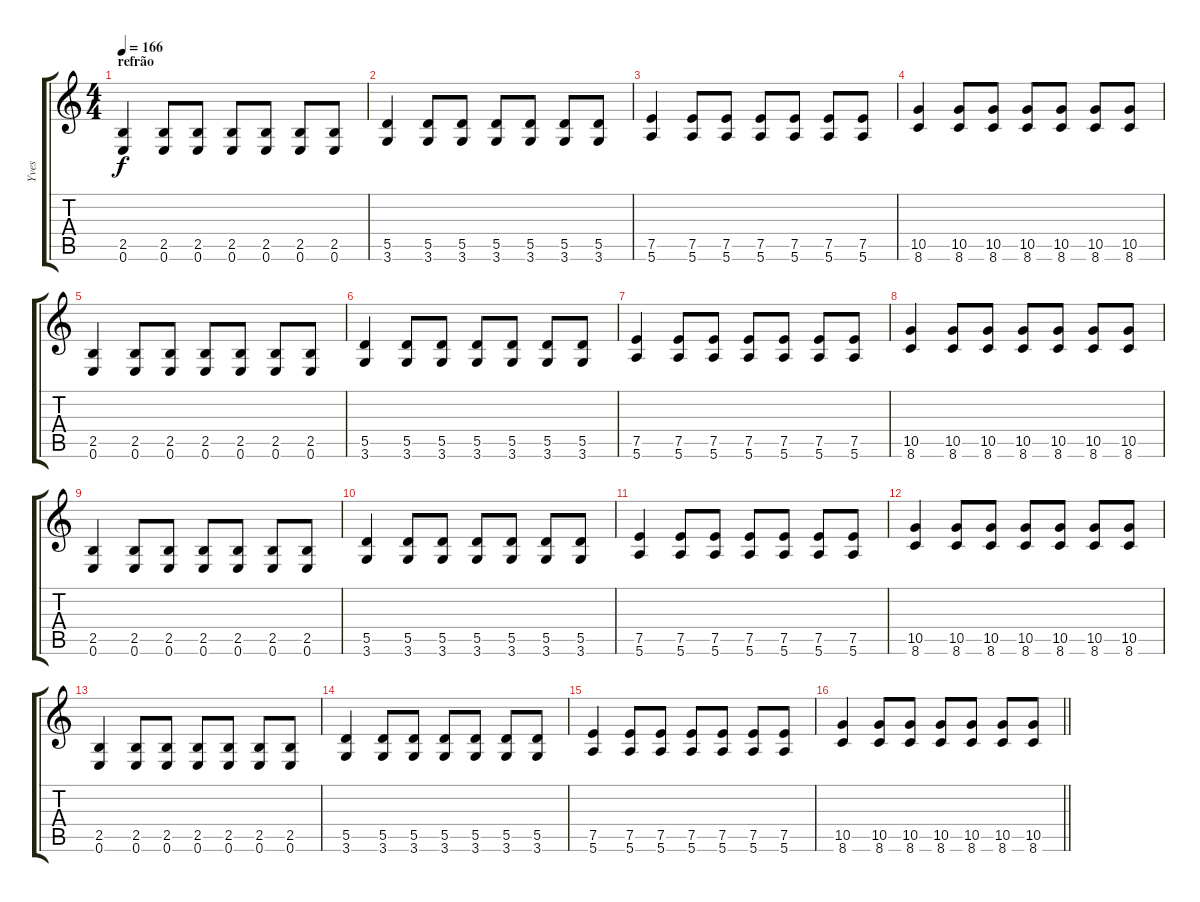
\track ("Yves" "Yves") {instrument distortionguitar}
\staff {score tabs}
\tuning (E4 B3 G3 D3 A2 E2) {hide}
\ts (4 4)
\section ("" "refrão")
\tempo 166
\clef g2
\ks c
(2.5 0.6).4{dy f} (2.5 0.6).8 (2.5 0.6).8 (2.5 0.6).8 (2.5 0.6).8 (2.5 0.6).8 (2.5 0.6).8 |
(5.5 3.6).4 (5.5 3.6).8 (5.5 3.6).8 (5.5 3.6).8 (5.5 3.6).8 (5.5 3.6).8 (5.5 3.6).8 |
(7.5 5.6).4 (7.5 5.6).8 (7.5 5.6).8 (7.5 5.6).8 (7.5 5.6).8 (7.5 5.6).8 (7.5 5.6).8 |
(10.5 8.6).4 (10.5 8.6).8 (10.5 8.6).8 (10.5 8.6).8 (10.5 8.6).8 (10.5 8.6).8 (10.5 8.6).8 |
(2.5 0.6).4 (2.5 0.6).8 (2.5 0.6).8 (2.5 0.6).8 (2.5 0.6).8 (2.5 0.6).8 (2.5 0.6).8 |
(5.5 3.6).4 (5.5 3.6).8 (5.5 3.6).8 (5.5 3.6).8 (5.5 3.6).8 (5.5 3.6).8 (5.5 3.6).8 |
(7.5 5.6).4 (7.5 5.6).8 (7.5 5.6).8 (7.5 5.6).8 (7.5 5.6).8 (7.5 5.6).8 (7.5 5.6).8 |
(10.5 8.6).4 (10.5 8.6).8 (10.5 8.6).8 (10.5 8.6).8 (10.5 8.6).8 (10.5 8.6).8 (10.5 8.6).8 |
(2.5 0.6).4 (2.5 0.6).8 (2.5 0.6).8 (2.5 0.6).8 (2.5 0.6).8 (2.5 0.6).8 (2.5 0.6).8 |
(5.5 3.6).4 (5.5 3.6).8 (5.5 3.6).8 (5.5 3.6).8 (5.5 3.6).8 (5.5 3.6).8 (5.5 3.6).8 |
(7.5 5.6).4 (7.5 5.6).8 (7.5 5.6).8 (7.5 5.6).8 (7.5 5.6).8 (7.5 5.6).8 (7.5 5.6).8 |
(10.5 8.6).4 (10.5 8.6).8 (10.5 8.6).8 (10.5 8.6).8 (10.5 8.6).8 (10.5 8.6).8 (10.5 8.6).8 |
(2.5 0.6).4 (2.5 0.6).8 (2.5 0.6).8 (2.5 0.6).8 (2.5 0.6).8 (2.5 0.6).8 (2.5 0.6).8 |
(5.5 3.6).4 (5.5 3.6).8 (5.5 3.6).8 (5.5 3.6).8 (5.5 3.6).8 (5.5 3.6).8 (5.5 3.6).8 |
(7.5 5.6).4 (7.5 5.6).8 (7.5 5.6).8 (7.5 5.6).8 (7.5 5.6).8 (7.5 5.6).8 (7.5 5.6).8 |
\barLineRight lightlight
(10.5 8.6).4 (10.5 8.6).8 (10.5 8.6).8 (10.5 8.6).8 (10.5 8.6).8 (10.5 8.6).8 (10.5 8.6).8
